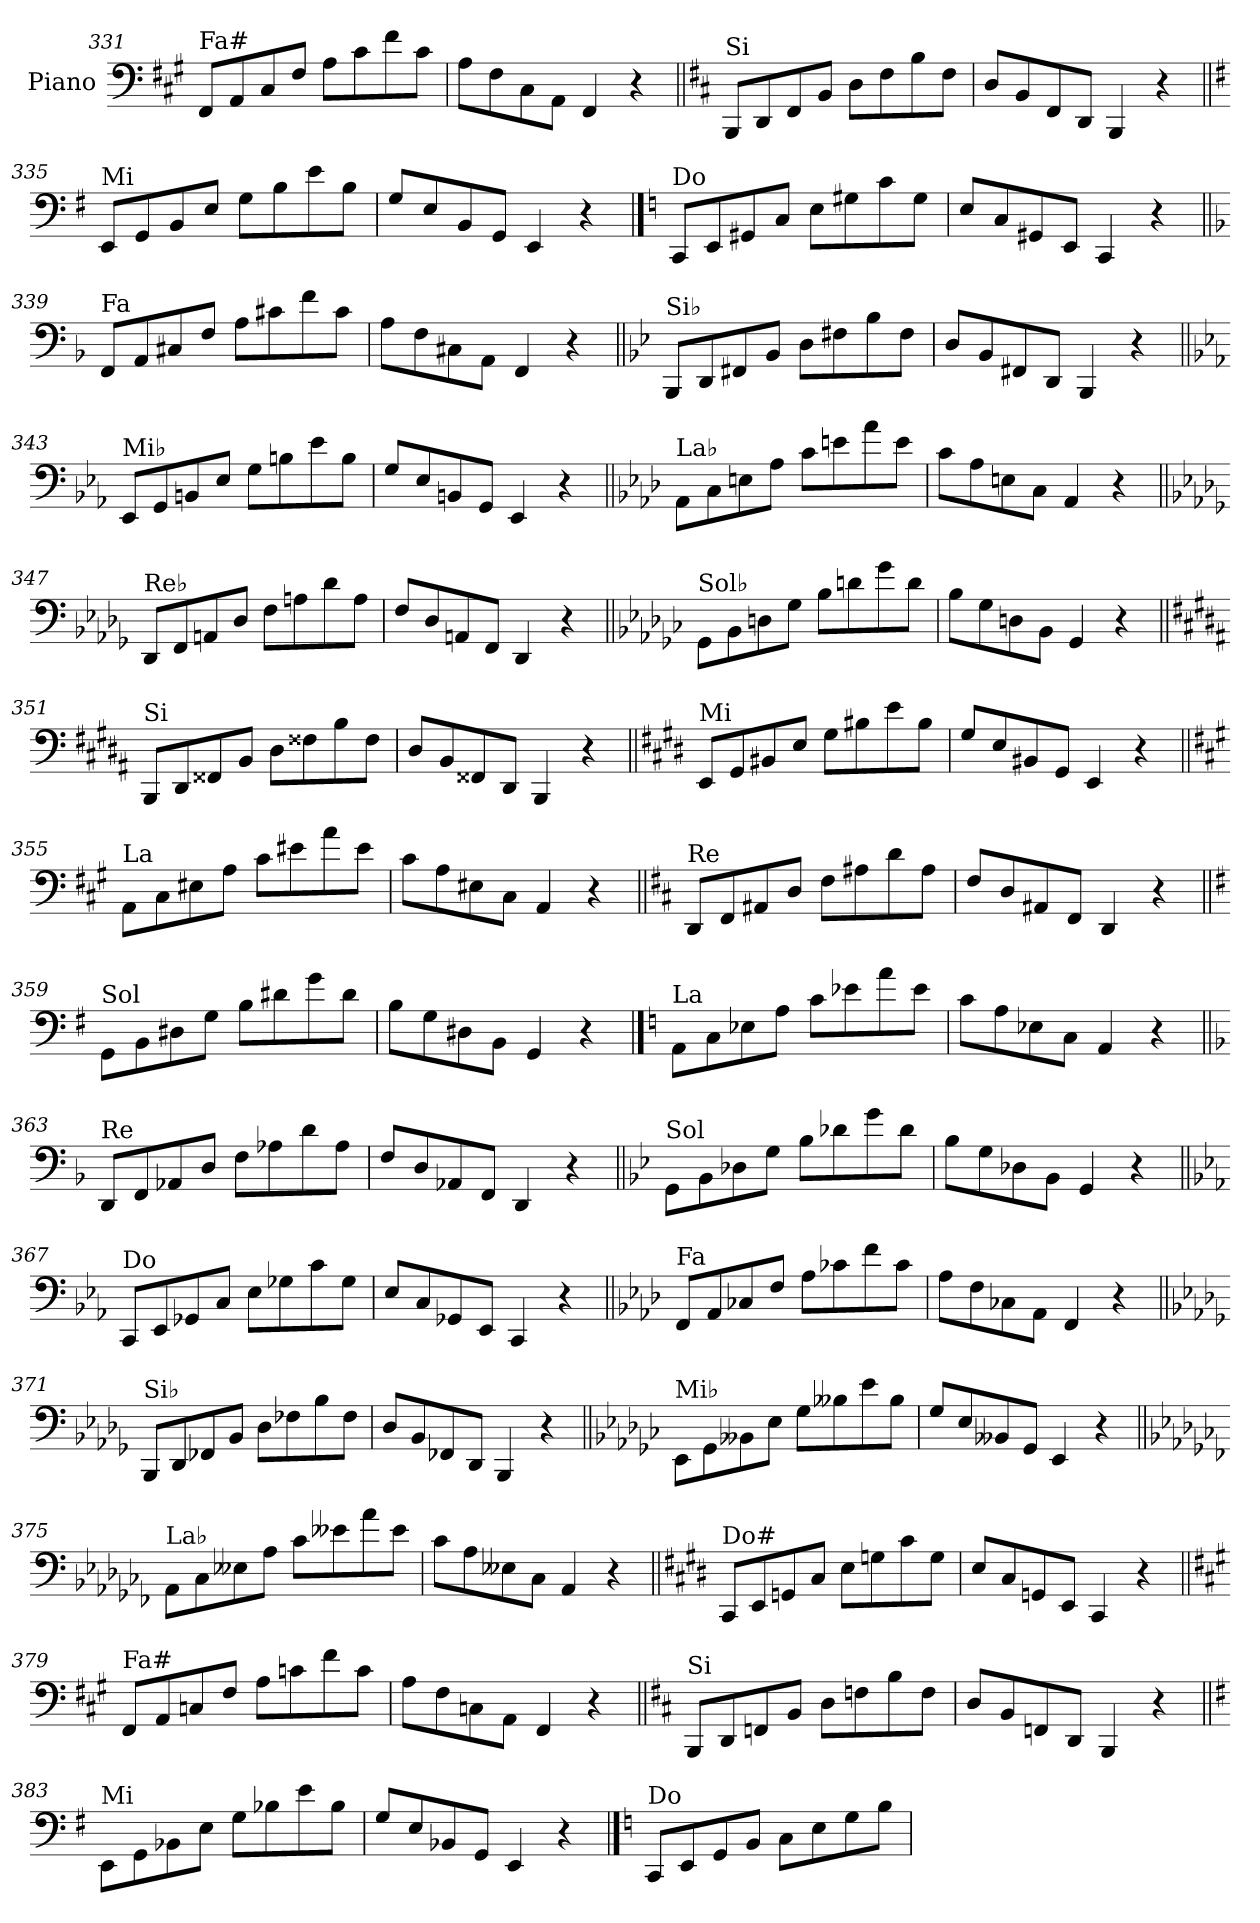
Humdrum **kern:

**kern
*part1
*staff1
*I"Piano
*I'Pno.
!!LO:LB:g=z
*clefF4
*k[f#c#g#]
=331
!LO:TX:a:t=Fa#
8FF#/L
8AA/
8C#/
8F#/J
8A\L
8c#\
8f#\
8c#\J
=332
8A\L
8F#\
8C#\
8AA\J
4FF#/
4r
=333||
*k[f#c#]
!LO:TX:a:t=Si
8BBB/L
8DD/
8FF#/
8BB/J
8D\L
8F#\
8B\
8F#\J
=334
8D/L
8BB/
8FF#/
8DD/J
4BBB/
4r
=335||
*k[f#]
!LO:TX:a:t=Mi
8EE/L
8GG/
8BB/
8E/J
8G\L
8B\
8e\
8B\J
=336
8G/L
8E/
8BB/
8GG/J
4EE/
4r
!!LO:PB:g=z
==337
*k[]
!LO:TX:a:t=Do
8CC/L
8EE/
8GG#X/
8C/J
8E\L
8G#X\
8c\
8G#\J
=338
8E/L
8C/
8GG#X/
8EE/J
4CC/
4r
=339||
*k[b-]
!LO:TX:a:t=Fa
8FF/L
8AA/
8C#X/
8F/J
8A\L
8c#X\
8f\
8c#\J
=340
8A\L
8F\
8C#X\
8AA\J
4FF/
4r
=341||
*k[b-e-]
!LO:TX:a:t=Si♭
8BBB-/L
8DD/
8FF#X/
8BB-/J
8D\L
8F#X\
8B-\
8F#\J
=342
8D/L
8BB-/
8FF#X/
8DD/J
4BBB-/
4r
!!LO:LB:g=z
=343||
*k[b-e-a-]
!LO:TX:a:t=Mi♭
8EE-/L
8GG/
8BBn/
8E-/J
8G\L
8Bn\
8e-\
8B\J
=344
8G/L
8E-/
8BBn/
8GG/J
4EE-/
4r
=345||
*k[b-e-a-d-]
!LO:TX:a:t=La♭
8AA-\L
8C\
8En\
8A-\J
8c\L
8en\
8a-\
8e\J
=346
8c\L
8A-\
8En\
8C\J
4AA-/
4r
=347||
*k[b-e-a-d-g-]
!LO:TX:a:t=Re♭
8DD-/L
8FF/
8AAn/
8D-/J
8F\L
8An\
8d-\
8A\J
=348
8F/L
8D-/
8AAn/
8FF/J
4DD-/
4r
!!LO:LB:g=z
=349||
*k[b-e-a-d-g-c-]
!LO:TX:a:t=Sol♭
8GG-\L
8BB-\
8Dn\
8G-\J
8B-\L
8dn\
8g-\
8d\J
=350
8B-\L
8G-\
8Dn\
8BB-\J
4GG-/
4r
=351||
*k[f#c#g#d#a#]
!LO:TX:a:t=Si
8BBB/L
8DD#/
8FF##X/
8BB/J
8D#\L
8F##X\
8B\
8F##\J
=352
8D#/L
8BB/
8FF##X/
8DD#/J
4BBB/
4r
=353||
*k[f#c#g#d#]
!LO:TX:a:t=Mi
8EE/L
8GG#/
8BB#X/
8E/J
8G#\L
8B#X\
8e\
8B#\J
=354
8G#/L
8E/
8BB#X/
8GG#/J
4EE/
4r
!!LO:LB:g=z
=355||
*k[f#c#g#]
!LO:TX:a:t=La
8AA\L
8C#\
8E#X\
8A\J
8c#\L
8e#X\
8a\
8e#\J
=356
8c#\L
8A\
8E#X\
8C#\J
4AA/
4r
=357||
*k[f#c#]
!LO:TX:a:t=Re
8DD/L
8FF#/
8AA#X/
8D/J
8F#\L
8A#X\
8d\
8A#\J
=358
8F#/L
8D/
8AA#X/
8FF#/J
4DD/
4r
=359||
*k[f#]
!LO:TX:a:t=Sol
8GG\L
8BB\
8D#X\
8G\J
8B\L
8d#X\
8g\
8d#\J
=360
8B\L
8G\
8D#X\
8BB\J
4GG/
4r
!!LO:LB:g=z
==361
*k[]
!LO:TX:a:t=La
8AA\L
8C\
8E-X\
8A\J
8c\L
8e-X\
8a\
8e-\J
=362
8c\L
8A\
8E-X\
8C\J
4AA/
4r
=363||
*k[b-]
!LO:TX:a:t=Re
8DD/L
8FF/
8AA-X/
8D/J
8F\L
8A-X\
8d\
8A-\J
=364
8F/L
8D/
8AA-X/
8FF/J
4DD/
4r
=365||
*k[b-e-]
!LO:TX:a:t=Sol
8GG\L
8BB-\
8D-X\
8G\J
8B-\L
8d-X\
8g\
8d-\J
=366
8B-\L
8G\
8D-X\
8BB-\J
4GG/
4r
!!LO:LB:g=z
=367||
*k[b-e-a-]
!LO:TX:a:t=Do
8CC/L
8EE-/
8GG-X/
8C/J
8E-\L
8G-X\
8c\
8G-\J
=368
8E-/L
8C/
8GG-X/
8EE-/J
4CC/
4r
=369||
*k[b-e-a-d-]
!LO:TX:a:t=Fa
8FF/L
8AA-/
8C-X/
8F/J
8A-\L
8c-X\
8f\
8c-\J
=370
8A-\L
8F\
8C-X\
8AA-\J
4FF/
4r
=371||
*k[b-e-a-d-g-]
!LO:TX:a:t=Si♭
8BBB-/L
8DD-/
8FF-X/
8BB-/J
8D-\L
8F-X\
8B-\
8F-\J
=372
8D-/L
8BB-/
8FF-X/
8DD-/J
4BBB-/
4r
!!LO:LB:g=z
=373||
*k[b-e-a-d-g-c-]
!LO:TX:a:t=Mi♭
8EE-\L
8GG-\
8BB--X\
8E-\J
8G-\L
8B--X\
8e-\
8B--\J
=374
8G-/L
8E-/
8BB--X/
8GG-/J
4EE-/
4r
=375||
*k[b-e-a-d-g-c-f-]
!LO:TX:a:t=La♭
8AA-\L
8C-\
8E--X\
8A-\J
8c-\L
8e--X\
8a-\
8e--\J
=376
8c-\L
8A-\
8E--X\
8C-\J
4AA-/
4r
=377||
*k[f#c#g#d#]
!LO:TX:a:t=Do#
8CC#/L
8EE/
8GGn/
8C#/J
8E\L
8Gn\
8c#\
8G\J
=378
8E/L
8C#/
8GGn/
8EE/J
4CC#/
4r
!!LO:LB:g=z
=379||
*k[f#c#g#]
!LO:TX:a:t=Fa#
8FF#/L
8AA/
8Cn/
8F#/J
8A\L
8cn\
8f#\
8c\J
=380
8A\L
8F#\
8Cn\
8AA\J
4FF#/
4r
=381||
*k[f#c#]
!LO:TX:a:t=Si
8BBB/L
8DD/
8FFn/
8BB/J
8D\L
8Fn\
8B\
8F\J
=382
8D/L
8BB/
8FFn/
8DD/J
4BBB/
4r
=383||
*k[f#]
!LO:TX:a:t=Mi
8EE\L
8GG\
8BB-X\
8E\J
8G\L
8B-X\
8e\
8B-\J
=384
8G/L
8E/
8BB-X/
8GG/J
4EE/
4r
!!LO:PB:g=z
==385
*k[]
!LO:TX:a:t=Do
8CC/L
8EE/
8GG/
8BB/J
8C\L
8E\
8G\
8B\J
=
*-
